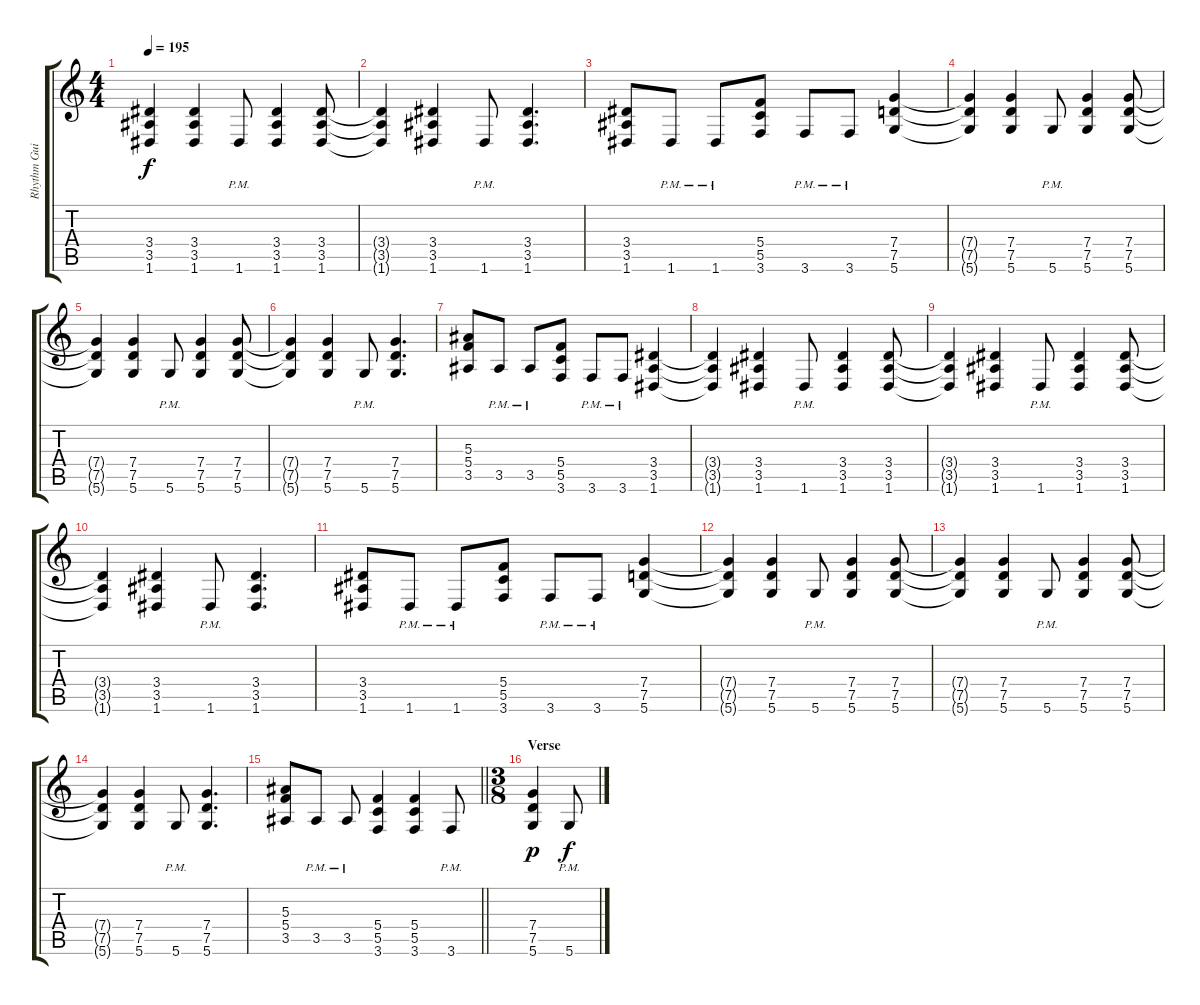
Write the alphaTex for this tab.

\track ("Rhythm Guitar" "Rhythm Gui") {instrument overdrivenguitar}
\staff {score tabs}
\tuning (D4 A3 F3 C3 G2 D2) {hide}
\ts (4 4)
\tempo 195
\clef g2
\ks c
(3.4{t} 3.5{t} 1.6{t}).4{dy f} (3.4 3.5 1.6).4 1.6{pm}.8 (3.4 3.5 1.6).4 (3.4 3.5 1.6).8 |
(3.4{t} 3.5{t} 1.6{t}).4 (3.4 3.5 1.6).4 1.6{pm}.8 (3.4 3.5 1.6).4{d} |
(3.4 3.5 1.6).8 1.6{pm}.8 1.6{pm}.8 (5.4 5.5 3.6).8 3.6{pm}.8 3.6{pm}.8 (7.4 7.5 5.6).4 |
(7.4{t} 7.5{t} 5.6{t}).4 (7.4 7.5 5.6).4 5.6{pm}.8 (7.4 7.5 5.6).4 (7.4 7.5 5.6).8 |
(7.4{t} 7.5{t} 5.6{t}).4 (7.4 7.5 5.6).4 5.6{pm}.8 (7.4 7.5 5.6).4 (7.4 7.5 5.6).8 |
(7.4{t} 7.5{t} 5.6{t}).4 (7.4 7.5 5.6).4 5.6{pm}.8 (7.4 7.5 5.6).4{d} |
(5.3 5.4 3.5).8 3.5{pm}.8 3.5{pm}.8 (5.4 5.5 3.6).8 3.6{pm}.8 3.6{pm}.8 (3.4 3.5 1.6).4 |
(3.4{t} 3.5{t} 1.6{t}).4 (3.4 3.5 1.6).4 1.6{pm}.8 (3.4 3.5 1.6).4 (3.4 3.5 1.6).8 |
(3.4{t} 3.5{t} 1.6{t}).4 (3.4 3.5 1.6).4 1.6{pm}.8 (3.4 3.5 1.6).4 (3.4 3.5 1.6).8 |
(3.4{t} 3.5{t} 1.6{t}).4 (3.4 3.5 1.6).4 1.6{pm}.8 (3.4 3.5 1.6).4{d} |
(3.4 3.5 1.6).8 1.6{pm}.8 1.6{pm}.8 (5.4 5.5 3.6).8 3.6{pm}.8 3.6{pm}.8 (7.4 7.5 5.6).4 |
(7.4{t} 7.5{t} 5.6{t}).4 (7.4 7.5 5.6).4 5.6{pm}.8 (7.4 7.5 5.6).4 (7.4 7.5 5.6).8 |
(7.4{t} 7.5{t} 5.6{t}).4 (7.4 7.5 5.6).4 5.6{pm}.8 (7.4 7.5 5.6).4 (7.4 7.5 5.6).8 |
(7.4{t} 7.5{t} 5.6{t}).4 (7.4 7.5 5.6).4 5.6{pm}.8 (7.4 7.5 5.6).4{d} |
\barLineRight lightlight
(5.3 5.4 3.5).8 3.5{pm}.8 3.5{pm}.8 (5.4 5.5 3.6).4 (5.4 5.5 3.6).4 3.6{pm}.8 |
\ts (3 8)
\section ("" "Verse")
(7.4 7.5 5.6).4{dy p} 5.6{pm}.8{dy f}
